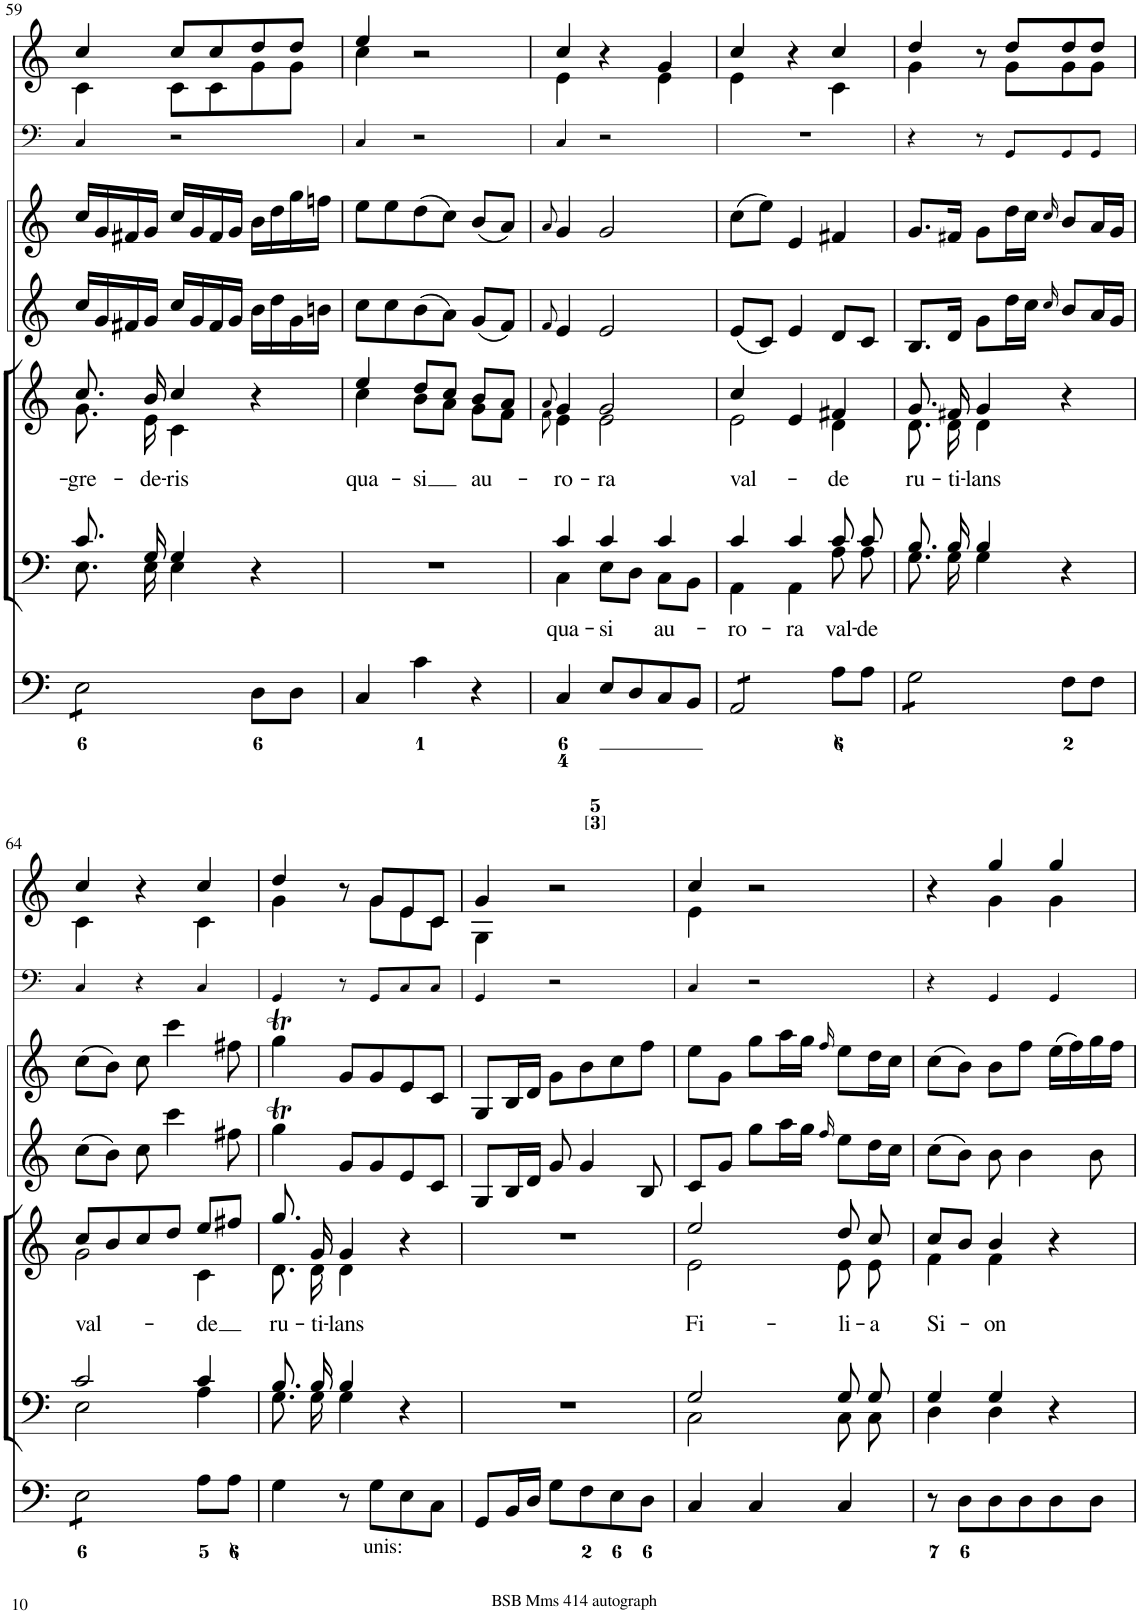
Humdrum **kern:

**kern	**kern	**text	**kern	**text	**kern	**kern	**kern	**kern
*part7	*part6	*part6	*part5	*part5	*part4	*part3	*part2	*part1
*staff7	*staff6	*staff6	*staff5	*staff5	*staff4	*staff3	*staff2	*staff1
*I"Organ	*I"Voice	*	*I"Voice	*	*I"Violin	*I"Violini	*I"Timpani	*I"Clarini in C
*	*	*	*	*	*I'Vln	*I'Vln	*I'Timp	*
!!LO:PB:g=z
*clefF4	*clefF4	*	*clefG2	*	*clefG2	*clefG2	*clefF4	*clefG2
*k[]	*k[]	*	*k[]	*	*k[]	*k[]	*k[]	*k[]
*M3/4	*M3/4	*	*M3/4	*	*M3/4	*M3/4	*M3/4	*M3/4
=59	=59	=59	=59	=59	=59	=59	=59	=59
*	*^	*	*	*	*	*	*	*
!	!	!	!	!	!LO:LY:b	!	!	!	!
*	*	*	*	*^	*	*	*	*	*^
*tremolo	*	*	*	*	*	*	*	*	*	*	*
8E\L	8.c/	8.E\	.	8.cc/	8.g\	-gre-	16cc/LL	16cc/LL	4C/	4cc/	4c\
.	.	.	.	.	.	.	16g/	16g/	.	.	.
8E\	.	.	.	.	.	.	16f#X/	16f#X/	.	.	.
!	!	!	!	!	!	!LO:LY:b	!	!	!	!	!
.	16G/	16E\	.	16b/	16e\	-de-	16g/JJ	16g/JJ	.	.	.
!	!	!	!	!	!	!LO:LY:b	!	!	!	!	!
8E\	4G/	4E\	.	4cc/	4c\	-ris	16cc/LL	16cc/LL	2r	8cc/L	8c\L
.	.	.	.	.	.	.	16g/	16g/	.	.	.
8E\J	.	.	.	.	.	.	16f#/	16f#/	.	8cc/	8c\
*Xtremolo	*	*	*	*	*	*	*	*	*	*	*
.	.	.	.	.	.	.	16g/JJ	16g/JJ	.	.	.
8D\L	4r	4ryy	.	4r	4ryy	.	16b\LL	16b\LL	.	8dd/	8g\
.	.	.	.	.	.	.	16dd\	16dd\	.	.	.
8D\J	.	.	.	.	.	.	16g\	16gg\	.	8dd/J	8g\J
.	.	.	.	.	.	.	16bn\JJ	16ffn\JJ	.	.	.
*	*v	*v	*	*	*	*	*	*	*	*	*
=60	=60	=60	=60	=60	=60	=60	=60	=60	=60	=60
!	!	!	!	!	!LO:LY:b	!	!	!	!	!
4C/	2.r	.	4ee/	4cc\	qua-	8cc\L	8ee\L	4C/	4ee/	4cc\
.	.	.	.	.	.	8cc\	8ee\	.	.	.
!	!	!	!	!	!LO:LY:b	!	!	!	!	!
4c\	.	.	8dd/L	8b\L	-si	(8b\	(8dd\	2r	2r	2ryy
.	.	.	8cc/J	8a\J	.	8a\J)	8cc\J)	.	.	.
!	!	!	!	!	!LO:LY:b	!	!	!	!	!
4r	.	.	8b/L	8g\L	au-	(8g/L	(8b/L	.	.	.
.	.	.	8a/J	8f\J	.	8f/J)	8a/J)	.	.	.
=61	=61	=61	=61	=61	=61	=61	=61	=61	=61	=61
.	.	.	8qa/	8qf\	.	8qf/	8qa/	.	.	.
!	!	!LO:LY:b	!	!	!LO:LY:b	!	!	!	!	!
*	*^	*	*	*	*	*	*	*	*	*
4C/	4c/	4C\	qua-	4g/	4e\	-ro-	4e/	4g/	4C/	4cc/	4e\
!	!	!	!LO:LY:b	!	!	!LO:LY:b	!	!	!	!	!
8E/L	4c/	8E\L	-si	2g/	2e\	-ra	2e/	2g/	2r	4r	4ryy
8D/	.	8D\J	.	.	.	.	.	.	.	.	.
!	!	!	!LO:LY:b	!	!	!	!	!	!	!	!
8C/	4c/	8C\L	au-	.	.	.	.	.	.	4g/	4e\
8BB/J	.	8BB\J	.	.	.	.	.	.	.	.	.
=62	=62	=62	=62	=62	=62	=62	=62	=62	=62	=62	=62
!	!	!	!LO:LY:b	!	!	!LO:LY:b	!	!	!	!	!
*tremolo	*	*	*	*	*	*	*	*	*	*	*
8AA/L	4c/	4AA\	-ro-	4cc/	2e\	val-	(8e/L	(8cc\L	2.r	4cc/	4e\
8AA/	.	.	.	.	.	.	8c/J)	8ee\J)	.	.	.
!	!	!	!LO:LY:b	!	!	!	!	!	!	!	!
8AA/	4c/	4AA\	-ra	4e/	.	.	4e/	4e/	.	4r	4ryy
8AA/J	.	.	.	.	.	.	.	.	.	.	.
*Xtremolo	*	*	*	*	*	*	*	*	*	*	*
!	!	!	!LO:LY:b	!	!	!LO:LY:b	!	!	!	!	!
8A\L	8c/	8A\	val-	4f#X/	4d\	-de	8d/L	4f#X/	.	4cc/	4c\
!	!	!	!LO:LY:b	!	!	!	!	!	!	!	!
8A\J	8c/	8A\	-de	.	.	.	8c/J	.	.	.	.
=63	=63	=63	=63	=63	=63	=63	=63	=63	=63	=63	=63
!	!	!	!	!	!	!LO:LY:b	!	!	!	!	!
*tremolo	*	*	*	*	*	*	*	*	*	*	*
8G\L	8.B/	8.G\	.	8.g/	8.d\	ru-	8.B/L	8.g/L	4r	4dd/	4g\
8G\	.	.	.	.	.	.	.	.	.	.	.
!	!	!	!	!	!	!LO:LY:b	!	!	!	!	!
.	16B/	16G\	.	16f#X/	16d\	-ti-	16d/Jk	16f#X/Jk	.	.	.
!	!	!	!	!	!	!LO:LY:b	!	!	!	!	!
8G\	4B/	4G\	.	4g/	4d\	-lans	8g\L	8g\L	8r	8r	8ryy
8G\J	.	.	.	.	.	.	16dd\L	16dd\L	8GG/L	8dd/L	8g\L
*Xtremolo	*	*	*	*	*	*	*	*	*	*	*
.	.	.	.	.	.	.	16cc\JJ	16cc\JJ	.	.	.
.	.	.	.	.	.	.	16qcc/	16qcc/	.	.	.
8F\L	4r	4ryy	.	4r	4ryy	.	8b/L	8b/L	8GG/	8dd/	8g\
8F\J	.	.	.	.	.	.	16a/L	16a/L	8GG/J	8dd/J	8g\J
.	.	.	.	.	.	.	16g/JJ	16g/JJ	.	.	.
!!LO:LB:g=z	!!
=64	=64	=64	=64	=64	=64	=64	=64	=64	=64	=64	=64
!	!	!	!	!	!	!LO:LY:b	!	!	!	!	!
*tremolo	*	*	*	*	*	*	*	*	*	*	*
8E\L	2c/	2E\	.	8cc/L	2g\	val-	(8cc\L	(8cc\L	4C/	4cc/	4c\
8E\	.	.	.	8b/	.	.	8b\J)	8b\J)	.	.	.
8E\	.	.	.	8cc/	.	.	8cc\	8cc\	4r	4r	4ryy
8E\J	.	.	.	8dd/J	.	.	4ccc\	4ccc\	.	.	.
*Xtremolo	*	*	*	*	*	*	*	*	*	*	*
!	!	!	!	!	!	!LO:LY:b	!	!	!	!	!
8A\L	4c/	4A\	.	8ee/L	4c\	-de	.	.	4C/	4cc/	4c\
8A\J	.	.	.	8ff#X/J	.	.	8ff#X\	8ff#X\	.	.	.
=65	=65	=65	=65	=65	=65	=65	=65	=65	=65	=65	=65
!	!	!	!	!	!	!LO:LY:b	!	!	!	!	!
4G\	8.B/	8.G\	.	8.gg/	8.d\	ru-	4ggT\	4ggT\	4GG/	4dd/	4g\
!	!	!	!	!	!	!LO:LY:b	!	!	!	!	!
.	16B/	16G\	.	16g/	16d\	-ti-	.	.	.	.	.
!	!	!	!	!	!	!LO:LY:b	!	!	!	!	!
8r	4B/	4G\	.	4g/	4d\	-lans	8g/L	8g/L	8r	8r	8ryy
!LO:TX:b:t=unis&colon;	!	!	!	!	!	!	!	!	!	!	!
8G\L	.	.	.	.	.	.	8g/	8g/	8GG/L	8g/L	8g\L
8E\	4r	4ryy	.	4r	4ryy	.	8e/	8e/	8C/	8e/	8e\
8C\J	.	.	.	.	.	.	8c/J	8c/J	8C/J	8c/J	8c\J
*	*v	*v	*	*	*	*	*	*	*	*	*
*	*	*	*v	*v	*	*	*	*	*	*
=66	=66	=66	=66	=66	=66	=66	=66	=66	=66
8GG/L	2.r	.	2.r	.	8G/L	8G/L	4GG/	4g/	4G\
16BB/L	.	.	.	.	16B/L	16B/L	.	.	.
16D/JJ	.	.	.	.	16d/JJ	16d/JJ	.	.	.
8G\L	.	.	.	.	8g/	8g\L	2r	2r	2ryy
8F\	.	.	.	.	4g/	8b\	.	.	.
8E\	.	.	.	.	.	8cc\	.	.	.
8D\J	.	.	.	.	8B/	8ff\J	.	.	.
=67	=67	=67	=67	=67	=67	=67	=67	=67	=67
*	*^	*	*	*	*	*	*	*	*
!	!	!	!	!	!LO:LY:b	!	!	!	!	!
*	*	*	*	*^	*	*	*	*	*	*
4C/	2G/	2C\	.	2ee/	2e\	Fi-	8c/L	8ee\L	4C/	4cc/	4e\
.	.	.	.	.	.	.	8g/J	8g\J	.	.	.
4C/	.	.	.	.	.	.	8gg\L	8gg\L	2r	2r	2ryy
.	.	.	.	.	.	.	16aa\L	16aa\L	.	.	.
.	.	.	.	.	.	.	16gg\JJ	16gg\JJ	.	.	.
.	.	.	.	.	.	.	16qff/	16qff/	.	.	.
!	!	!	!	!	!	!LO:LY:b	!	!	!	!	!
4C/	8G/	8C\	.	8dd/	8e\	-li-	8ee\L	8ee\L	.	.	.
!	!	!	!	!	!	!LO:LY:b	!	!	!	!	!
.	8G/	8C\	.	8cc/	8e\	-a	16dd\L	16dd\L	.	.	.
.	.	.	.	.	.	.	16cc\JJ	16cc\JJ	.	.	.
=68	=68	=68	=68	=68	=68	=68	=68	=68	=68	=68	=68
!	!	!	!	!	!	!LO:LY:b	!	!	!	!	!
8r	4G/	4D\	.	8cc/L	4f\	Si-	(8cc\L	(8cc\L	4r	4r	4ryy
8D\L	.	.	.	8b/J	.	.	8b\J)	8b\J)	.	.	.
!	!	!	!	!	!	!LO:LY:b	!	!	!	!	!
8D\	4G/	4D\	.	4b/	4f\	-on	8b\	8b\L	4GG/	4gg/	4g\
8D\	.	.	.	.	.	.	4b\	8ff\J	.	.	.
8D\	4r	4ryy	.	4r	4ryy	.	.	(16ee\LL	4GG/	4gg/	4g\
.	.	.	.	.	.	.	.	16ff\)	.	.	.
8D\J	.	.	.	.	.	.	8b\	16gg\	.	.	.
.	.	.	.	.	.	.	.	16ff\JJ	.	.	.
*	*v	*v	*	*	*	*	*	*	*	*v	*v
*	*	*	*v	*v	*	*	*	*	*
=	=	=	=	=	=	=	=	=
*-	*-	*-	*-	*-	*-	*-	*-	*-
